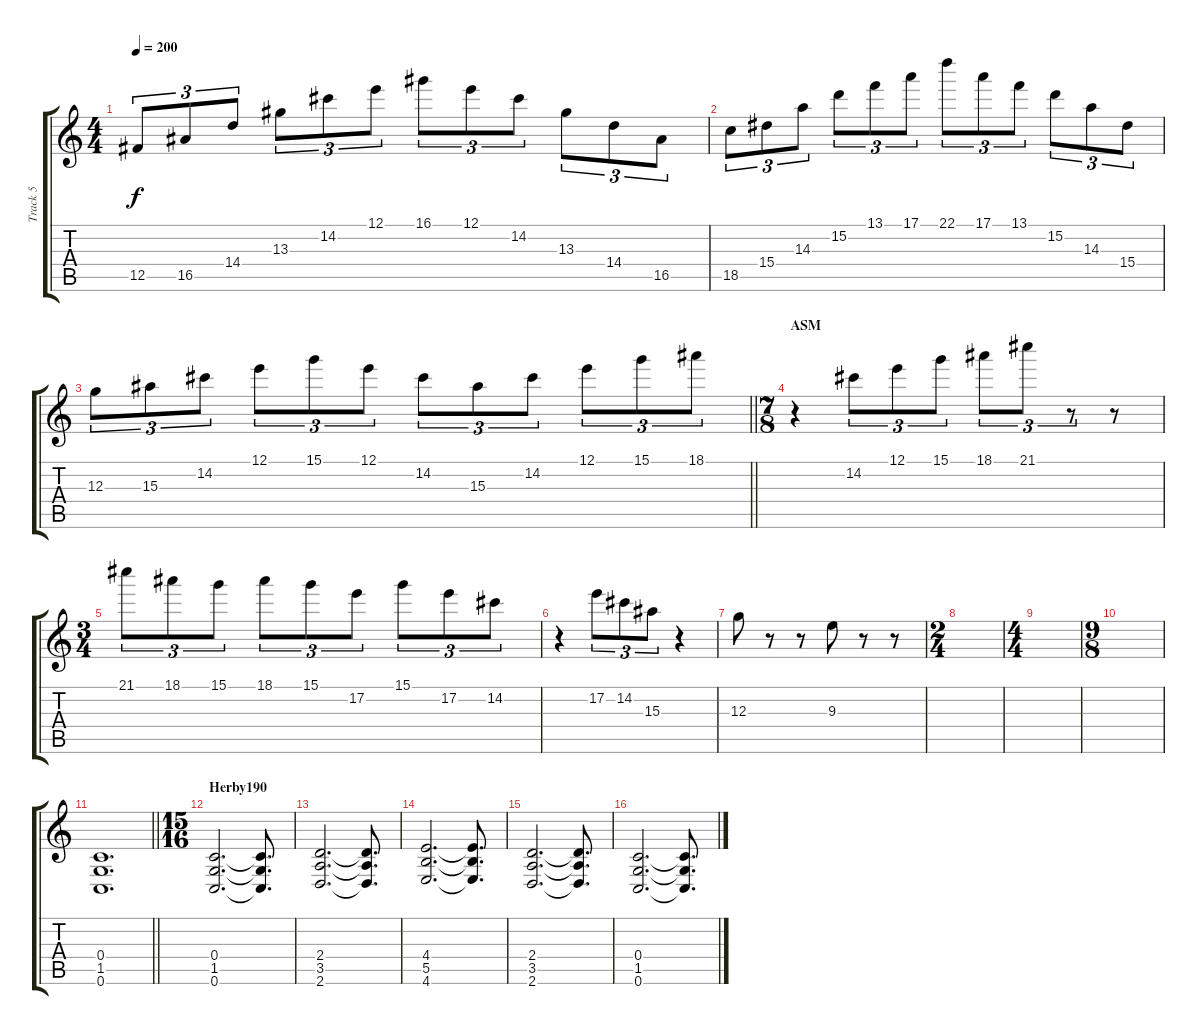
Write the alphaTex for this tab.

\track ("Track 5" "Track 5") {instrument electricguitarjazz}
\staff {score tabs}
\tuning (E4 B3 G3 C3 Gb2 C2) {hide}
\ts (4 4)
\tempo 200
\clef g2
\ks c
12.5.8{tu (3 2) dy f} 16.5.8{tu (3 2)} 14.4.8{tu (3 2)} 13.3.8{tu (3 2)} 14.2.8{tu (3 2)} 12.1.8{tu (3 2)} 16.1.8{tu (3 2)} 12.1.8{tu (3 2)} 14.2.8{tu (3 2)} 13.3.8{tu (3 2)} 14.4.8{tu (3 2)} 16.5.8{tu (3 2)} |
18.5.8{tu (3 2)} 15.4.8{tu (3 2)} 14.3.8{tu (3 2)} 15.2.8{tu (3 2)} 13.1.8{tu (3 2)} 17.1.8{tu (3 2)} 22.1.8{tu (3 2)} 17.1.8{tu (3 2)} 13.1.8{tu (3 2)} 15.2.8{tu (3 2)} 14.3.8{tu (3 2)} 15.4.8{tu (3 2)} |
\barLineRight lightlight
12.3.8{tu (3 2)} 15.3.8{tu (3 2)} 14.2.8{tu (3 2)} 12.1.8{tu (3 2)} 15.1.8{tu (3 2)} 12.1.8{tu (3 2)} 14.2.8{tu (3 2)} 15.3.8{tu (3 2)} 14.2.8{tu (3 2)} 12.1.8{tu (3 2)} 15.1.8{tu (3 2)} 18.1.8{tu (3 2)} |
\ts (7 8)
\section ("" "ASM")
r.4 14.2.8{tu (3 2)} 12.1.8{tu (3 2)} 15.1.8{tu (3 2)} 18.1.8{tu (3 2)} 21.1.8{tu (3 2)} r.8{tu (3 2)} r.8 |
\ts (3 4)
21.1.8{tu (3 2)} 18.1.8{tu (3 2)} 15.1.8{tu (3 2)} 18.1.8{tu (3 2)} 15.1.8{tu (3 2)} 17.2.8{tu (3 2)} 15.1.8{tu (3 2)} 17.2.8{tu (3 2)} 14.2.8{tu (3 2)} |
r.4 17.2.8{tu (3 2)} 14.2.8{tu (3 2)} 15.3.8{tu (3 2)} r.4 |
12.3.8 r.8 r.8 9.3.8 r.8 r.8 |
\ts (2 4)
|
\ts (4 4)
|
\ts (9 8)
|
\barLineRight lightlight
(0.4 1.5 0.6).1{d} |
\ts (15 16)
\section ("" "Herby190")
(0.4 1.5 0.6).2{d volume 16 instrument distortionguitar} (0.4{t} 1.5{t} 0.6{t}).8{d} |
(2.4 3.5 2.6).2{d} (2.4{t} 3.5{t} 2.6{t}).8{d} |
(4.4 5.5 4.6).2{d} (4.4{t} 5.5{t} 4.6{t}).8{d} |
(2.4 3.5 2.6).2{d} (2.4{t} 3.5{t} 2.6{t}).8{d} |
(0.4 1.5 0.6).2{d volume 16 instrument distortionguitar} (0.4{t} 1.5{t} 0.6{t}).8{d}
